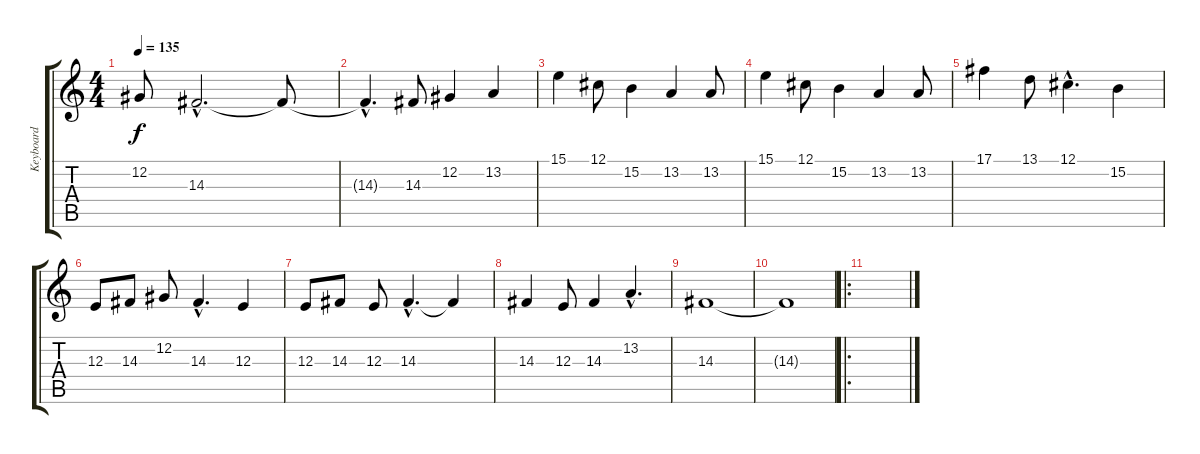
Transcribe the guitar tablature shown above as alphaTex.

\track ("Keyboard" "Keyboard") {instrument acousticgrandpiano}
\staff {score tabs}
\tuning (Db4 Ab3 E3 B2 Gb2 Db2) {hide}
\ts (4 4)
\tempo 135
\clef g2
\ks c
12.2.8{dy f} 14.3{hac}.2{d} 14.3{t}.8 |
14.3{hac t}.4{d} 14.3.8 12.2.4 13.2.4 |
15.1.4 12.1.8 15.2.4 13.2.4 13.2.8 |
15.1.4 12.1.8 15.2.4 13.2.4 13.2.8 |
17.1.4 13.1.8 12.1{hac}.4{d} 15.2.4 |
12.3.8 14.3.8 12.2.8 14.3{hac}.4{d} 12.3.4 |
12.3.8 14.3.8 12.3.8 14.3{hac}.4{d} 14.3{t}.4 |
14.3.4 12.3.8 14.3.4 13.2{hac}.4{d} |
14.3.1 |
14.3{t}.1 |
\ro
